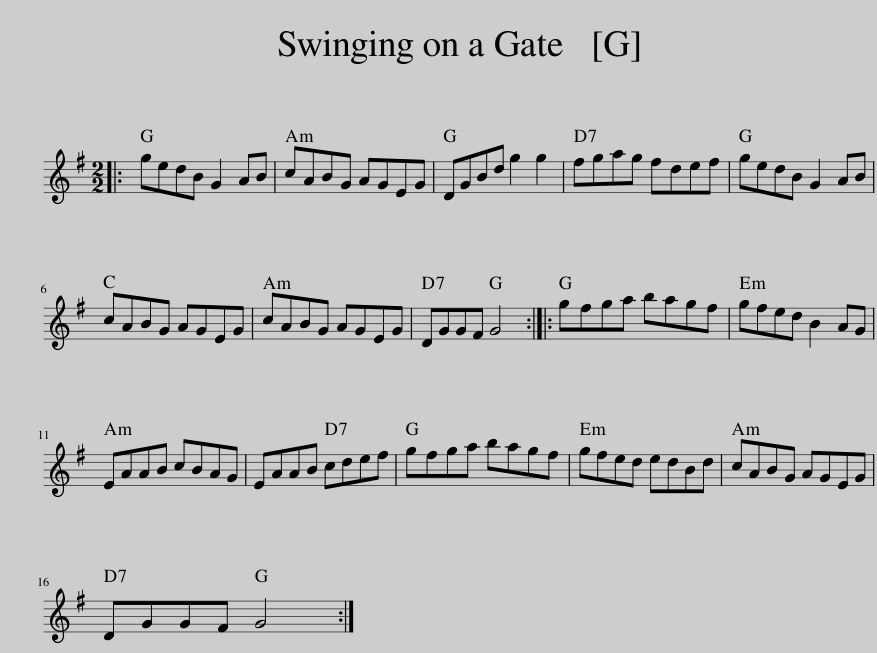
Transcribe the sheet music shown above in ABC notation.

X:1
L:1/8
M:2/2
I:linebreak $
K:G
V:1 treble
V:1
|: gedB G2 AB | cABG AGEG | DGBd g2 g2 | fgag fdef | gedB G2 AB |$ %5
 cABG AGEG | cABG AGEG | DGGF G4 :: gfga bagf | gfed B2 AG |$ %10
 EAAB cBAG | EAAB cdef | gfga bagf | gfed edBd | cABG AGEG |$ %15
 DGGF G4 :| %16
